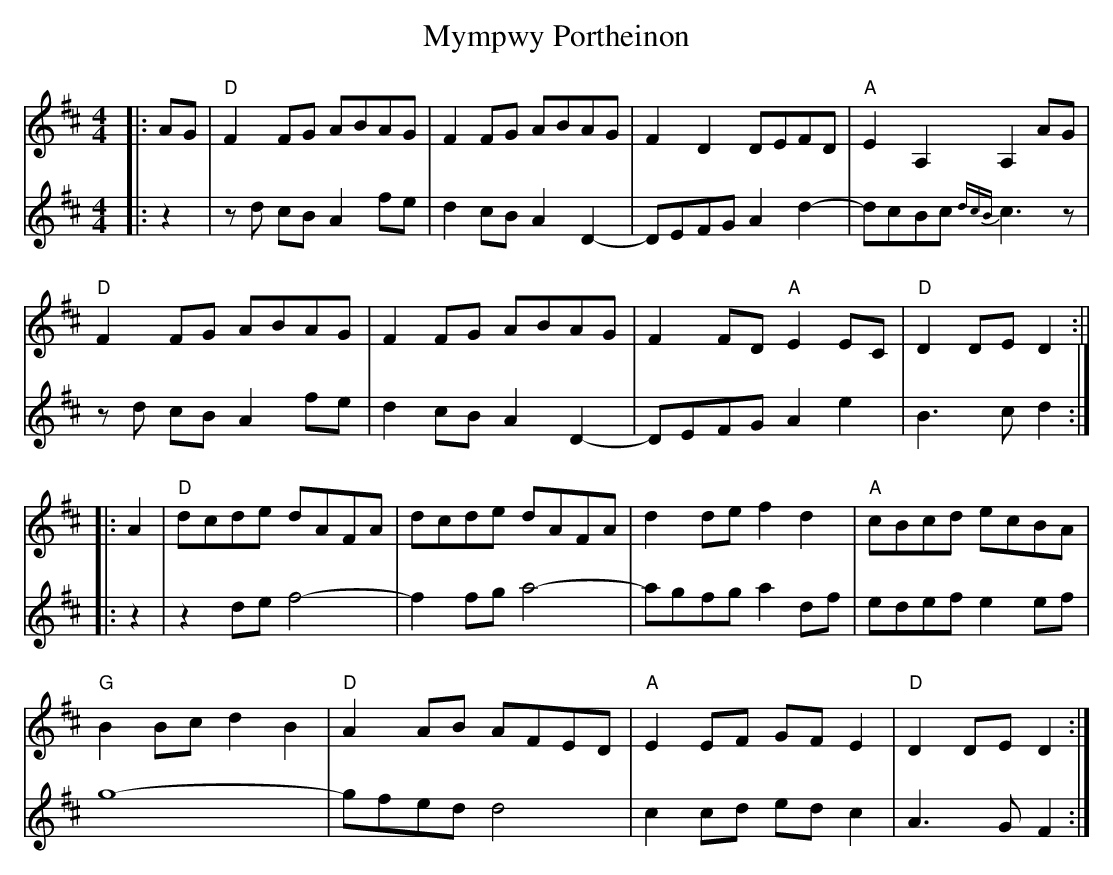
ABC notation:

X:1
T: Mympwy Portheinon
M: 4/4
L: 1/8
K: Dmaj
V:1
|:AG|"D"F2FG ABAG|F2FG ABAG|F2D2 DEFD|"A"E2A,2 A,2AG|
V:2
|:z2|zd cB A2 fe|d2 cB A2 D2-|DEFG A2 d2-|dcBc{dcB}c3z|
V:1
"D"F2FG ABAG|F2FG ABAG|F2FD "A"E2EC| "D"D2DE D2:||
V:2
zd cB A2 fe|d2 cB A2 D2-|DEFG A2 e2|B3 c d2:|
V:1
|:A2|"D"dcde dAFA|dcde dAFA|d2de f2d2|"A"cBcd ecBA|
V:2
|:z2|z2de f4-|f2 fg a4-|agfg a2 df|edef e2 ef|
V:1
"G"B2Bc d2 B2|"D"A2AB AFED|"A"E2EF GFE2| "D"D2DE D2:|
V:2
g8-|gfed d4|c2 cd edc2|A3 G F2:|
